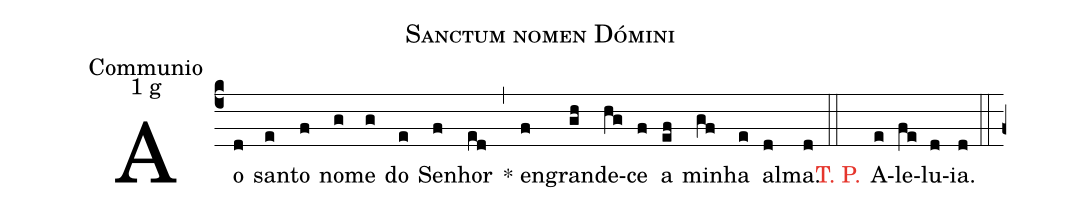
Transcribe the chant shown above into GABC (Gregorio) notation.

name: Sanctum nomen Dómini;
office-part: Communio;
mode: 1;
mode-differentia: g;
%%
(c4)

Ao(d) san(e)to(f) no(g)me(g) do(e) Se(f)nhor(ed) (,)* en(f)gran(gh)de(hg)ce(f) a(ef) mi(gf)nha(e) al(d)ma.(d)

(::)

<c>T. P.</c>() A(e)le(fe)lu(d)ia.(d)

(::)

(f+)
